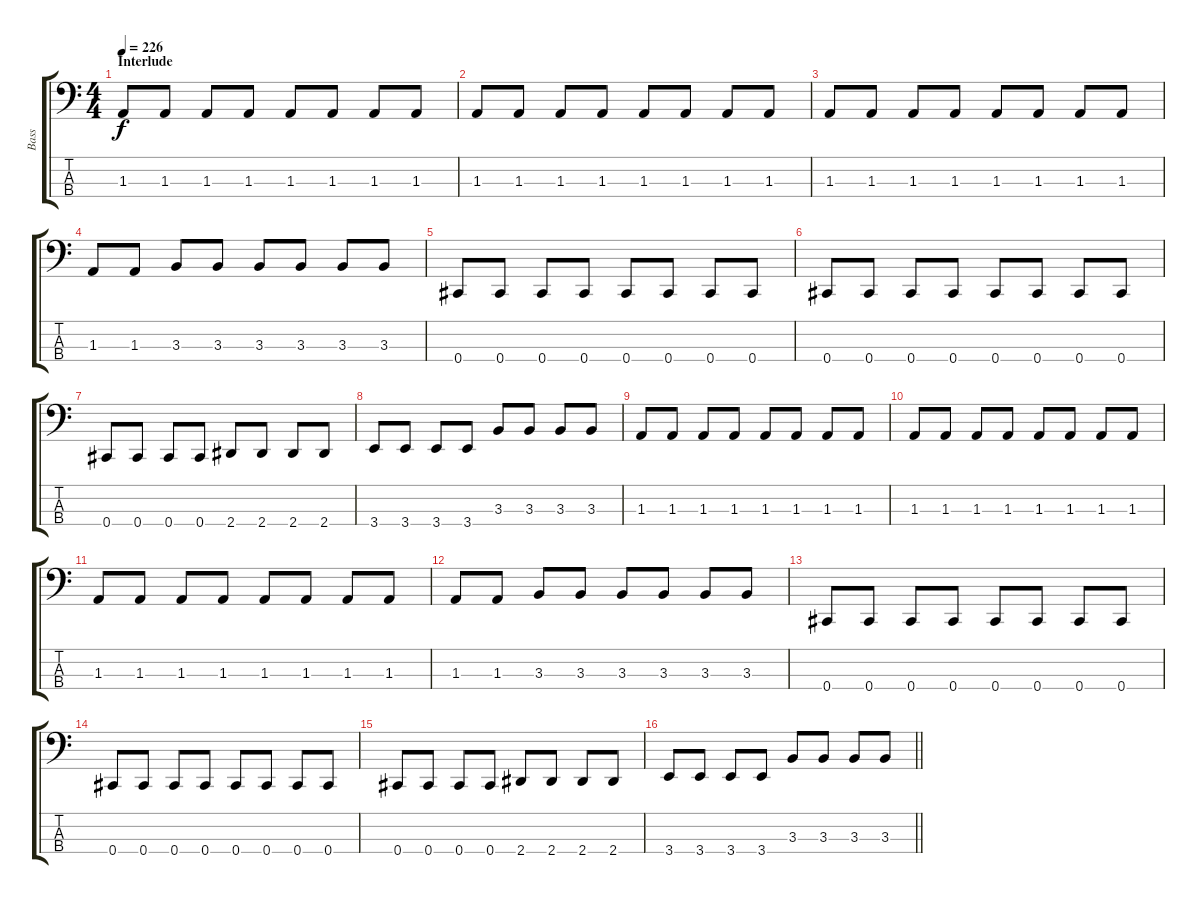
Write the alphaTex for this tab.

\track ("Bass" "Bass") {instrument electricbassfinger}
\staff {score tabs}
\tuning (Gb2 Db2 Ab1 Db1) {hide}
\ts (4 4)
\section ("" "Interlude")
\tempo 226
\clef f4
\ks c
1.3.8{dy f} 1.3.8 1.3.8 1.3.8 1.3.8 1.3.8 1.3.8 1.3.8 |
1.3.8 1.3.8 1.3.8 1.3.8 1.3.8 1.3.8 1.3.8 1.3.8 |
1.3.8 1.3.8 1.3.8 1.3.8 1.3.8 1.3.8 1.3.8 1.3.8 |
1.3.8 1.3.8 3.3.8 3.3.8 3.3.8 3.3.8 3.3.8 3.3.8 |
0.4.8 0.4.8 0.4.8 0.4.8 0.4.8 0.4.8 0.4.8 0.4.8 |
0.4.8 0.4.8 0.4.8 0.4.8 0.4.8 0.4.8 0.4.8 0.4.8 |
0.4.8 0.4.8 0.4.8 0.4.8 2.4.8 2.4.8 2.4.8 2.4.8 |
3.4.8 3.4.8 3.4.8 3.4.8 3.3.8 3.3.8 3.3.8 3.3.8 |
1.3.8 1.3.8 1.3.8 1.3.8 1.3.8 1.3.8 1.3.8 1.3.8 |
1.3.8 1.3.8 1.3.8 1.3.8 1.3.8 1.3.8 1.3.8 1.3.8 |
1.3.8 1.3.8 1.3.8 1.3.8 1.3.8 1.3.8 1.3.8 1.3.8 |
1.3.8 1.3.8 3.3.8 3.3.8 3.3.8 3.3.8 3.3.8 3.3.8 |
0.4.8 0.4.8 0.4.8 0.4.8 0.4.8 0.4.8 0.4.8 0.4.8 |
0.4.8 0.4.8 0.4.8 0.4.8 0.4.8 0.4.8 0.4.8 0.4.8 |
0.4.8 0.4.8 0.4.8 0.4.8 2.4.8 2.4.8 2.4.8 2.4.8 |
\barLineRight lightlight
3.4.8 3.4.8 3.4.8 3.4.8 3.3.8 3.3.8 3.3.8 3.3.8
